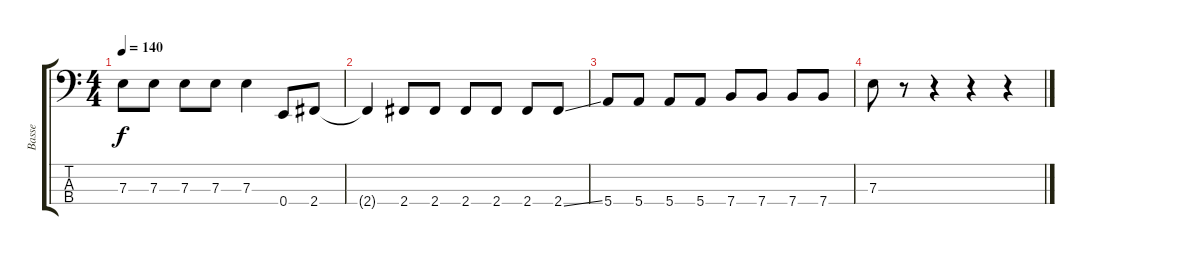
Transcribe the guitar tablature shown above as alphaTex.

\track ("Basse" "Basse") {instrument acousticguitarnylon}
\staff {score tabs}
\tuning (G2 D2 A1 E1) {hide}
\ts (4 4)
\tempo 140
\clef f4
\ks c
7.3.8{dy f} 7.3.8 7.3.8 7.3.8 7.3.4 0.4.8 2.4.8 |
2.4{t}.4 2.4.8 2.4.8 2.4.8 2.4.8 2.4.8 2.4{ss}.8 |
5.4.8 5.4.8 5.4.8 5.4.8 7.4.8 7.4.8 7.4.8 7.4.8 |
7.3.8 r.8 r.4 r.4 r.4
